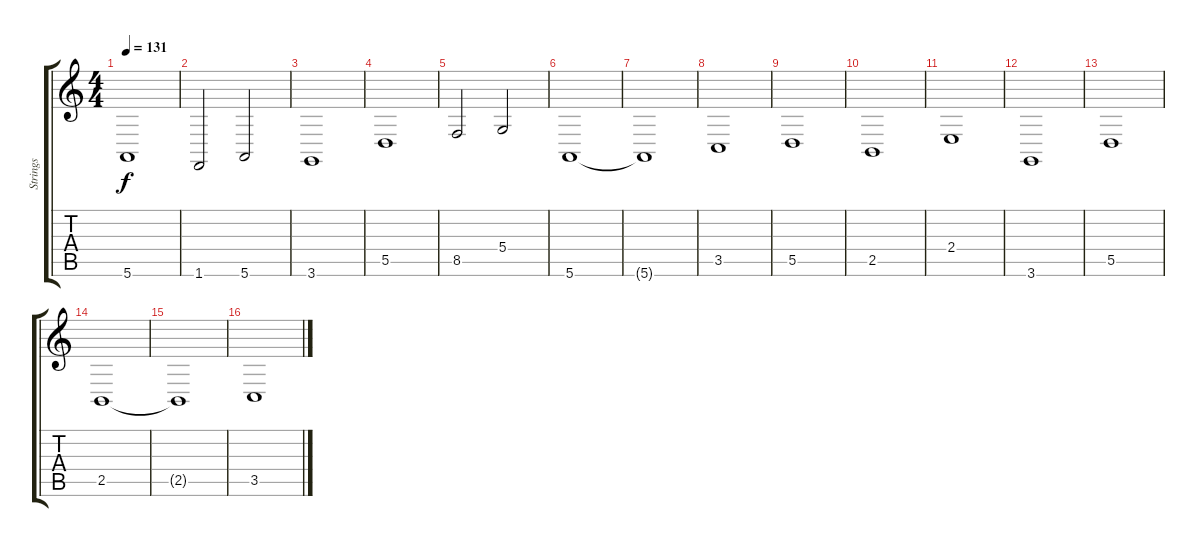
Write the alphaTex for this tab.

\track ("Strings" "Strings") {instrument stringensemble1}
\staff {score tabs}
\tuning (E4 B3 G3 D3 A2 E2) {hide}
\ts (4 4)
\tempo 131
\clef g2
\ks c
5.6.1{dy f} |
1.6.2 5.6.2 |
3.6.1 |
5.5.1 |
8.5.2 5.4.2 |
5.6.1 |
5.6{t}.1 |
3.5.1 |
5.5.1 |
2.5.1 |
2.4.1 |
3.6.1 |
5.5.1 |
2.5.1 |
2.5{t}.1 |
3.5.1
